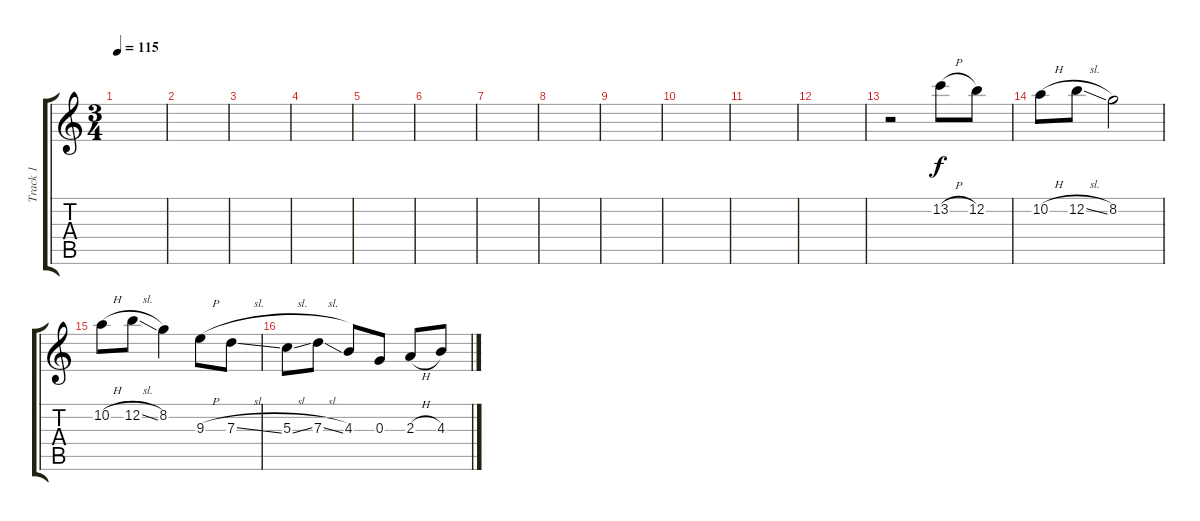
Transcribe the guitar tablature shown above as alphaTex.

\track ("Track 1" "Track 1") {instrument electricguitarclean}
\staff {score tabs}
\tuning (E4 B3 G3 D3 A2 E2) {hide}
\ts (3 4)
\tempo 115
\clef g2
\ks c
|
|
|
|
|
|
|
|
|
|
|
|
r.2 13.2{h}.8 12.2.8 |
10.2{h}.8 12.2{sl}.8 8.2.2 |
10.2{h}.8 12.2{sl}.8 8.2.4 9.3{h}.8 7.3{sl}.8 |
5.3{sl}.8 7.3{sl}.8 4.3.8 0.3.8 2.3{h}.8 4.3.8
